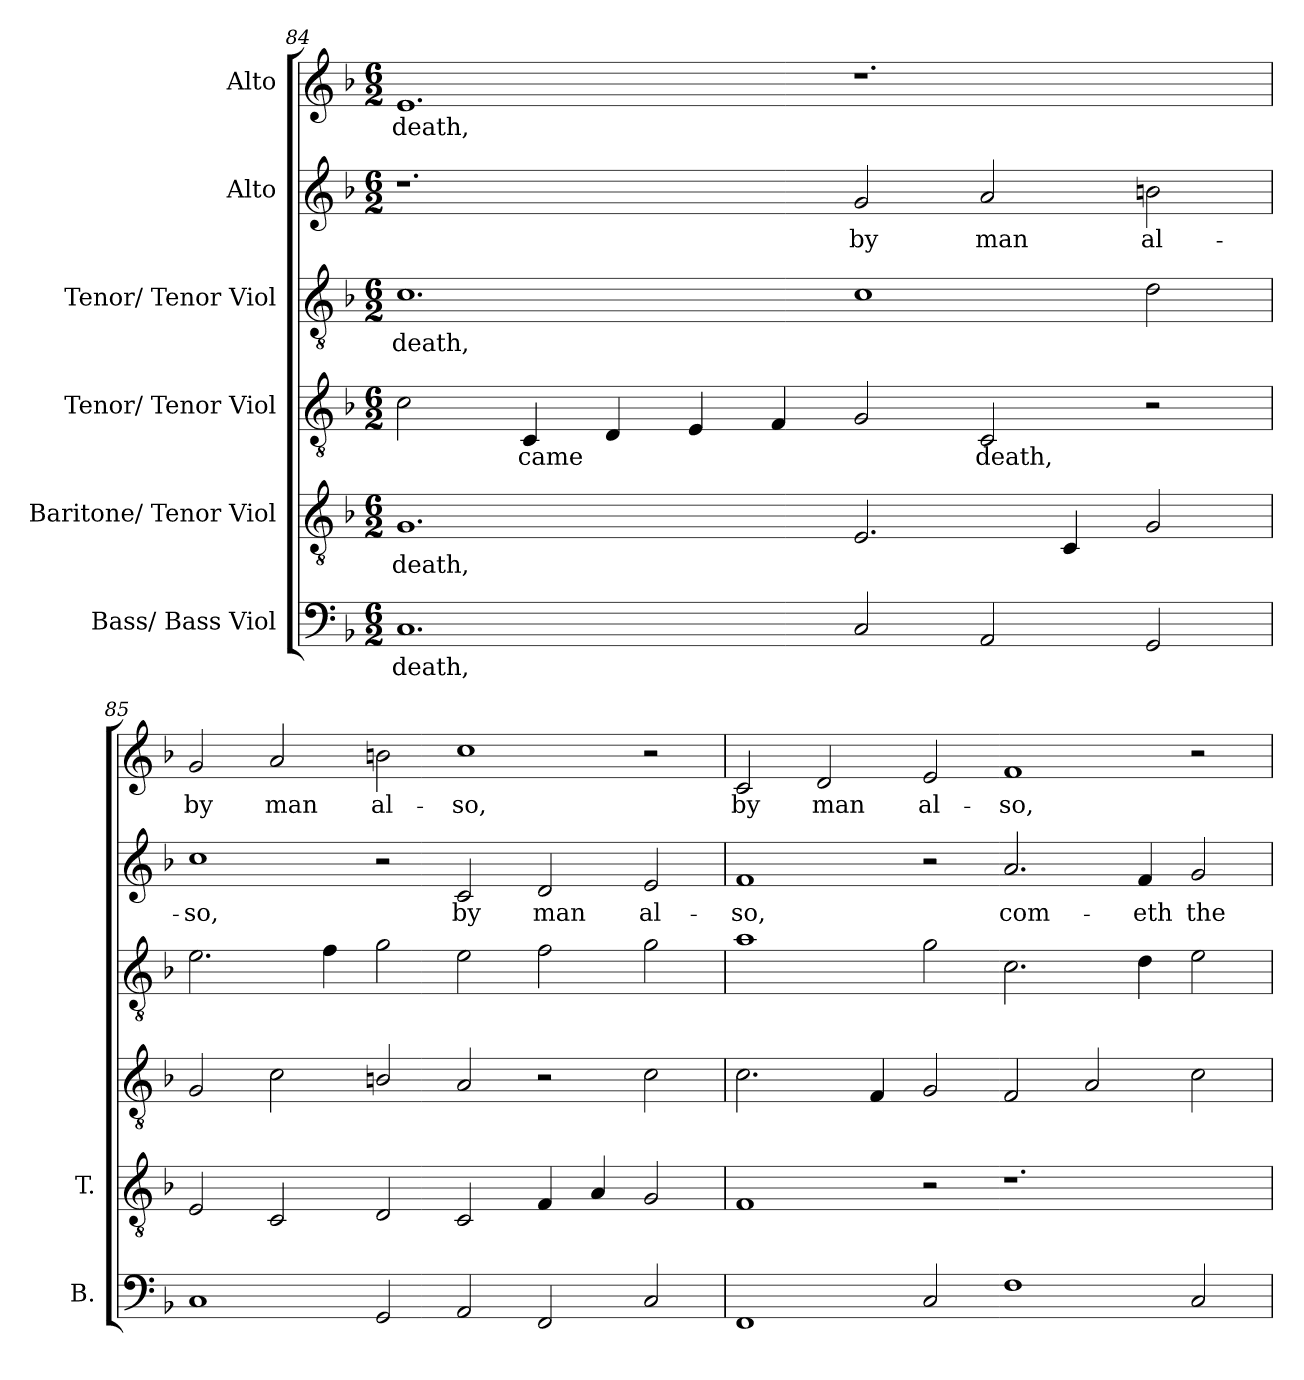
**kern	**text	**kern	**text	**kern	**text	**kern	**text	**kern	**text	**kern	**text
*part6	*part6	*part5	*part5	*part4	*part4	*part3	*part3	*part2	*part2	*part1	*part1
*staff6	*staff6	*staff5	*staff5	*staff4	*staff4	*staff3	*staff3	*staff2	*staff2	*staff1	*staff1
*I"Bass/ Bass Viol	*	*I"Baritone/ Tenor Viol	*	*I"Tenor/ Tenor Viol	*	*I"Tenor/ Tenor Viol	*	*I"Alto	*	*I"Alto	*
*I'B.	*	*I'T.	*	*	*	*	*	*	*	*	*
*clefF4	*	*clefGv2	*	*clefGv2	*	*clefGv2	*	*clefG2	*	*clefG2	*
*	*	*ITrd7c12	*	*ITrd7c12	*	*ITrd7c12	*	*	*	*	*
*k[b-]	*	*k[b-]	*	*k[b-]	*	*k[b-]	*	*k[b-]	*	*k[b-]	*
*F:	*	*F:	*	*F:	*	*F:	*	*F:	*	*F:	*
*M6/2	*	*M6/2	*	*M6/2	*	*M6/2	*	*M6/2	*	*M6/2	*
=84	=84	=84	=84	=84	=84	=84	=84	=84	=84	=84	=84
!	!LO:LY:b:color=#000000	!	!	!	!	!	!	!	!	!	!
!	!	!	!LO:LY:b:color=#000000	!	!	!	!	!	!	!	!
!	!	!	!	!	!	!	!LO:LY:b:color=#000000	!	!	!	!
!	!	!	!	!	!	!	!	!	!	!	!LO:LY:b:color=#000000
1.Ci	death,	1.GGi	death,	2Ci\	.	1.Ci	death,	1.r	.	1.ei	death,
!	!	!	!	!	!LO:LY:b:color=#000000	!	!	!	!	!	!
.	.	.	.	4CCi/	came	.	.	.	.	.	.
.	.	.	.	4DDi/	.	.	.	.	.	.	.
.	.	.	.	4EEi/	.	.	.	.	.	.	.
.	.	.	.	4FFi/	.	.	.	.	.	.	.
!	!	!	!	!	!	!	!	!	!LO:LY:b:color=#000000	!	!
2Ci/	.	2.EEi/	.	2GGi/	.	1Ci	.	2gi/	by	1.r	.
!	!	!	!	!	!LO:LY:b:color=#000000	!	!	!	!	!	!
!	!	!	!	!	!	!	!	!	!LO:LY:b:color=#000000	!	!
2AAi/	.	.	.	2CCi/	death,	.	.	2ai/	man	.	.
.	.	4CCi/	.	.	.	.	.	.	.	.	.
!	!	!	!	!	!	!	!	!	!LO:LY:b:color=#000000	!	!
2GGi/	.	2GGi/	.	2r	.	2Di\	.	2bni\	al-	.	.
=85	=85	=85	=85	=85	=85	=85	=85	=85	=85	=85	=85
!	!	!	!	!	!	!	!	!	!LO:LY:b:color=#000000	!	!
!	!	!	!	!	!	!	!	!	!	!	!LO:LY:b:color=#000000
1Ci	.	2EEi/	.	2GGi/	.	2.Ei\	.	1cci	-so,	2gi/	by
!	!	!	!	!	!	!	!	!	!	!	!LO:LY:b:color=#000000
.	.	2CCi/	.	2Ci\	.	.	.	.	.	2ai/	man
.	.	.	.	.	.	4Fi\	.	.	.	.	.
!	!	!	!	!	!	!	!	!	!	!	!LO:LY:b:color=#000000
2GGi/	.	2DDi/	.	2BBni/	.	2Gi\	.	2r	.	2bni\	al-
!	!	!	!	!	!	!	!	!	!LO:LY:b:color=#000000	!	!
!	!	!	!	!	!	!	!	!	!	!	!LO:LY:b:color=#000000
2AAi/	.	2CCi/	.	2AAi/	.	2Ei\	.	2ci/	by	1cci	-so,
!	!	!	!	!	!	!	!	!	!LO:LY:b:color=#000000	!	!
2FFi/	.	4FFi/	.	2r	.	2Fi\	.	2di/	man	.	.
.	.	4AAi/	.	.	.	.	.	.	.	.	.
!	!	!	!	!	!	!	!	!	!LO:LY:b:color=#000000	!	!
2Ci/	.	2GGi/	.	2Ci\	.	2Gi\	.	2ei/	al-	2r	.
!!LO:LB:g=z
=86	=86	=86	=86	=86	=86	=86	=86	=86	=86	=86	=86
!	!	!	!	!	!	!	!	!	!LO:LY:b:color=#000000	!	!
!	!	!	!	!	!	!	!	!	!	!	!LO:LY:b:color=#000000
1FFi	.	1FFi	.	2.Ci\	.	1Ai	.	1fi	-so,	2ci/	by
!	!	!	!	!	!	!	!	!	!	!	!LO:LY:b:color=#000000
.	.	.	.	.	.	.	.	.	.	2di/	man
.	.	.	.	4FFi/	.	.	.	.	.	.	.
!	!	!	!	!	!	!	!	!	!	!	!LO:LY:b:color=#000000
2Ci/	.	2r	.	2GGi/	.	2Gi\	.	2r	.	2ei/	al-
!	!	!	!	!	!	!	!	!	!LO:LY:b:color=#000000	!	!
!	!	!	!	!	!	!	!	!	!	!	!LO:LY:b:color=#000000
1Fi	.	1.r	.	2FFi/	.	2.Ci\	.	2.ai/	com-	1fi	-so,
.	.	.	.	2AAi/	.	.	.	.	.	.	.
!	!	!	!	!	!	!	!	!	!LO:LY:b:color=#000000	!	!
.	.	.	.	.	.	4Di\	.	4fi/	-eth	.	.
!	!	!	!	!	!	!	!	!	!LO:LY:b:color=#000000	!	!
2Ci/	.	.	.	2Ci\	.	2Ei\	.	2gi/	the	2r	.
=	=	=	=	=	=	=	=	=	=	=	=
*-	*-	*-	*-	*-	*-	*-	*-	*-	*-	*-	*-
